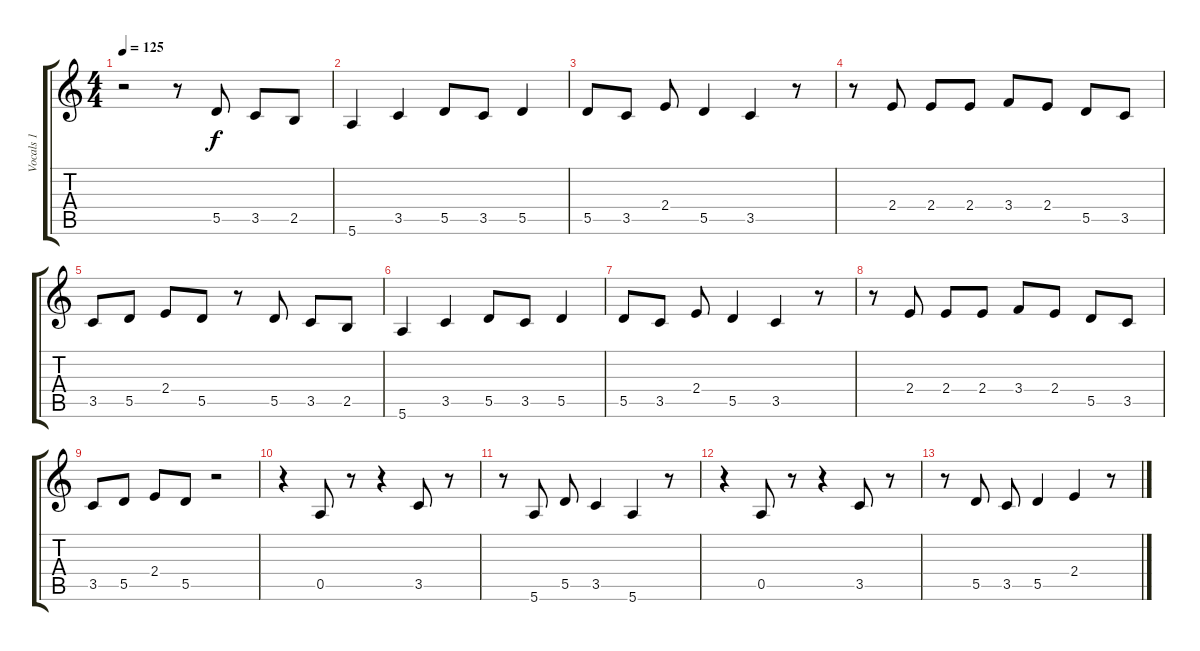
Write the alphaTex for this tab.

\track ("Vocals 1" "Vocals 1") {instrument overdrivenguitar}
\staff {score tabs}
\tuning (E4 B3 G3 D3 A2 E2) {hide}
\ts (4 4)
\tempo 125
\clef g2
\ks c
r.2{dy f} r.8 5.5.8{volume 16} 3.5.8 2.5.8 |
5.6.4 3.5.4 5.5.8 3.5.8 5.5.4 |
5.5.8 3.5.8 2.4.8 5.5.4 3.5.4 r.8 |
r.8 2.4.8 2.4.8 2.4.8 3.4.8 2.4.8 5.5.8 3.5.8 |
3.5.8 5.5.8 2.4.8 5.5.8 r.8 5.5.8 3.5.8 2.5.8 |
5.6.4 3.5.4 5.5.8 3.5.8 5.5.4 |
5.5.8 3.5.8 2.4.8 5.5.4 3.5.4 r.8 |
r.8 2.4.8 2.4.8 2.4.8 3.4.8 2.4.8 5.5.8 3.5.8 |
3.5.8 5.5.8 2.4.8 5.5.8 r.2 |
r.4 0.5.8 r.8 r.4 3.5.8 r.8 |
r.8 5.6.8 5.5.8 3.5.4 5.6.4 r.8 |
r.4 0.5.8 r.8 r.4 3.5.8 r.8 |
r.8 5.5.8 3.5.8 5.5.4 2.4.4 r.8
